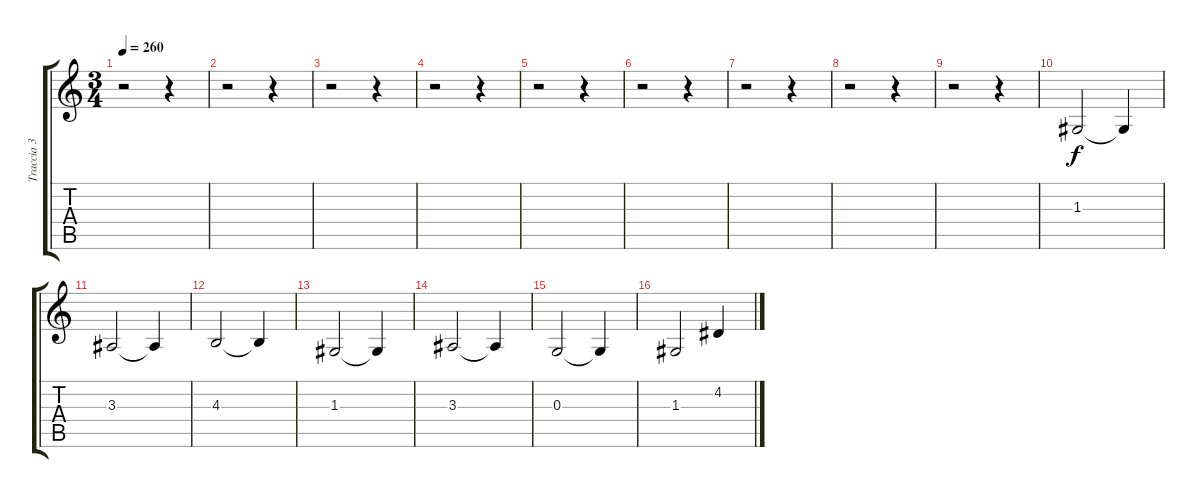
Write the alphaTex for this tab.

\track ("Traccia 3" "Traccia 3") {instrument clavinet}
\staff {score tabs}
\tuning (E4 B3 G3 D3 A2 E2) {hide}
\ts (3 4)
\tempo 260
\clef g2
\ks c
r.2{dy f} r.4 |
r.2 r.4 |
r.2 r.4 |
r.2 r.4 |
r.2 r.4 |
r.2 r.4 |
r.2 r.4 |
r.2 r.4 |
r.2 r.4 |
1.3.2 1.3{t}.4 |
3.3.2 3.3{t}.4 |
4.3.2 4.3{t}.4 |
1.3.2 1.3{t}.4 |
3.3.2 3.3{t}.4 |
0.3.2 0.3{t}.4 |
1.3.2 4.2.4
